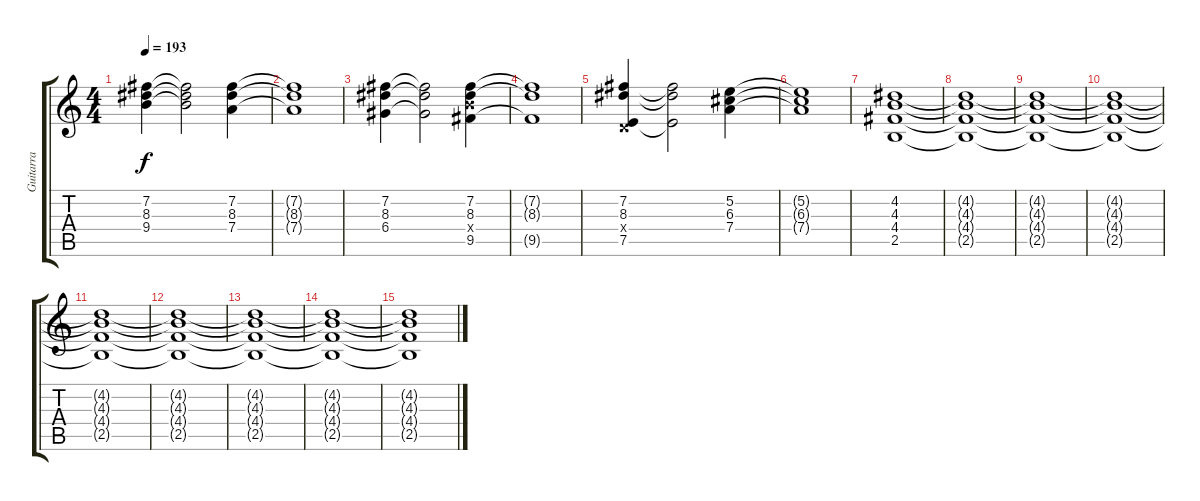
\track ("Guitarra" "Guitarra") {instrument overdrivenguitar}
\staff {score tabs}
\tuning (E4 B3 G3 D3 A2 E2) {hide}
\ts (4 4)
\tempo 193
\clef g2
\ks c
(7.2 8.3 9.4).4{dy f} (7.2{t} 8.3{t} 9.4{t}).2 (7.2 8.3 7.4).4 |
(7.2{t} 8.3{t} 7.4{t}).1 |
(7.2 8.3 6.4).4 (7.2{t} 8.3{t} 6.4{t}).2 (7.2 8.3 9.4{x} 9.5).4 |
(7.2{t} 8.3{t} 9.5{t}).1 |
(7.2 8.3 0.4{x} 7.5).4 (7.2{t} 8.3{t} 7.5{t}).2 (5.2 6.3 7.4).4 |
(5.2{t} 6.3{t} 7.4{t}).1 |
(4.2 4.3 4.4 2.5).1 |
(4.2{t} 4.3{t} 4.4{t} 2.5{t}).1 |
(4.2{t} 4.3{t} 4.4{t} 2.5{t}).1 |
(4.2{t} 4.3{t} 4.4{t} 2.5{t}).1 |
(4.2{t} 4.3{t} 4.4{t} 2.5{t}).1 |
(4.2{t} 4.3{t} 4.4{t} 2.5{t}).1 |
(4.2{t} 4.3{t} 4.4{t} 2.5{t}).1 |
(4.2{t} 4.3{t} 4.4{t} 2.5{t}).1 |
(4.2{t} 4.3{t} 4.4{t} 2.5{t}).1
